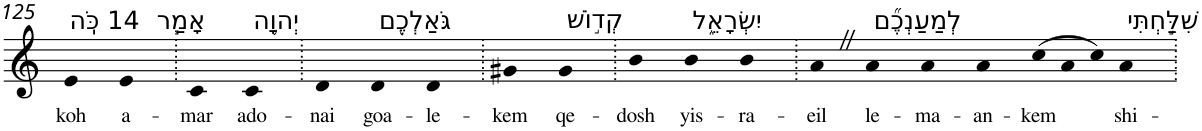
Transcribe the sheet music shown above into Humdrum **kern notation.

**kern	**text
*part1	*part1
*staff1	*staff1
*I"Piano	*
*I'Pno	*
!!LO:PB:g=z
*clefG2	*
*k[]	*
=125	=125
!LO:TX:a:t=14 כֹּֽה	!
!	!LO:LY:b
4e	koh
!LO:TX:a:t=אָמַ֧ר	!
!	!LO:LY:b
4e	a-
=126.	=126.
!	!LO:LY:b
4c	-mar
!LO:TX:a:t=יְהוָ֛ה	!
!	!LO:LY:b
4c	ado-
=127.	=127.
!	!LO:LY:b
4d	-nai
!LO:TX:a:t=גֹּאַלְכֶ֖ם	!
!	!LO:LY:b
4d	goa-
!	!LO:LY:b
4d	-le-
=128.	=128.
!	!LO:LY:b
4g#X	-kem
!LO:TX:a:t=קְד֣וֹשׁ	!
!	!LO:LY:b
4g#	qe-
=129.	=129.
!	!LO:LY:b
4b	-dosh
!LO:TX:a:t=יִשְׂרָאֵ֑ל	!
!	!LO:LY:b
4b	yis-
!	!LO:LY:b
4b	-ra-
=130.	=130.
!	!LO:LY:b
4aZ	-eil
!LO:TX:a:t=לְמַעַנְכֶ֞ם	!
!	!LO:LY:b
4a	le-
!	!LO:LY:b
4a	-ma-
!	!LO:LY:b
4a	-an-
!	!LO:LY:b
(12cc	-kem
12a	.
12cc)	.
!LO:TX:a:t=שִׁלַּ֣חְתִּי	!
!	!LO:LY:b
4a	shi-
=.	=.
*-	*-
